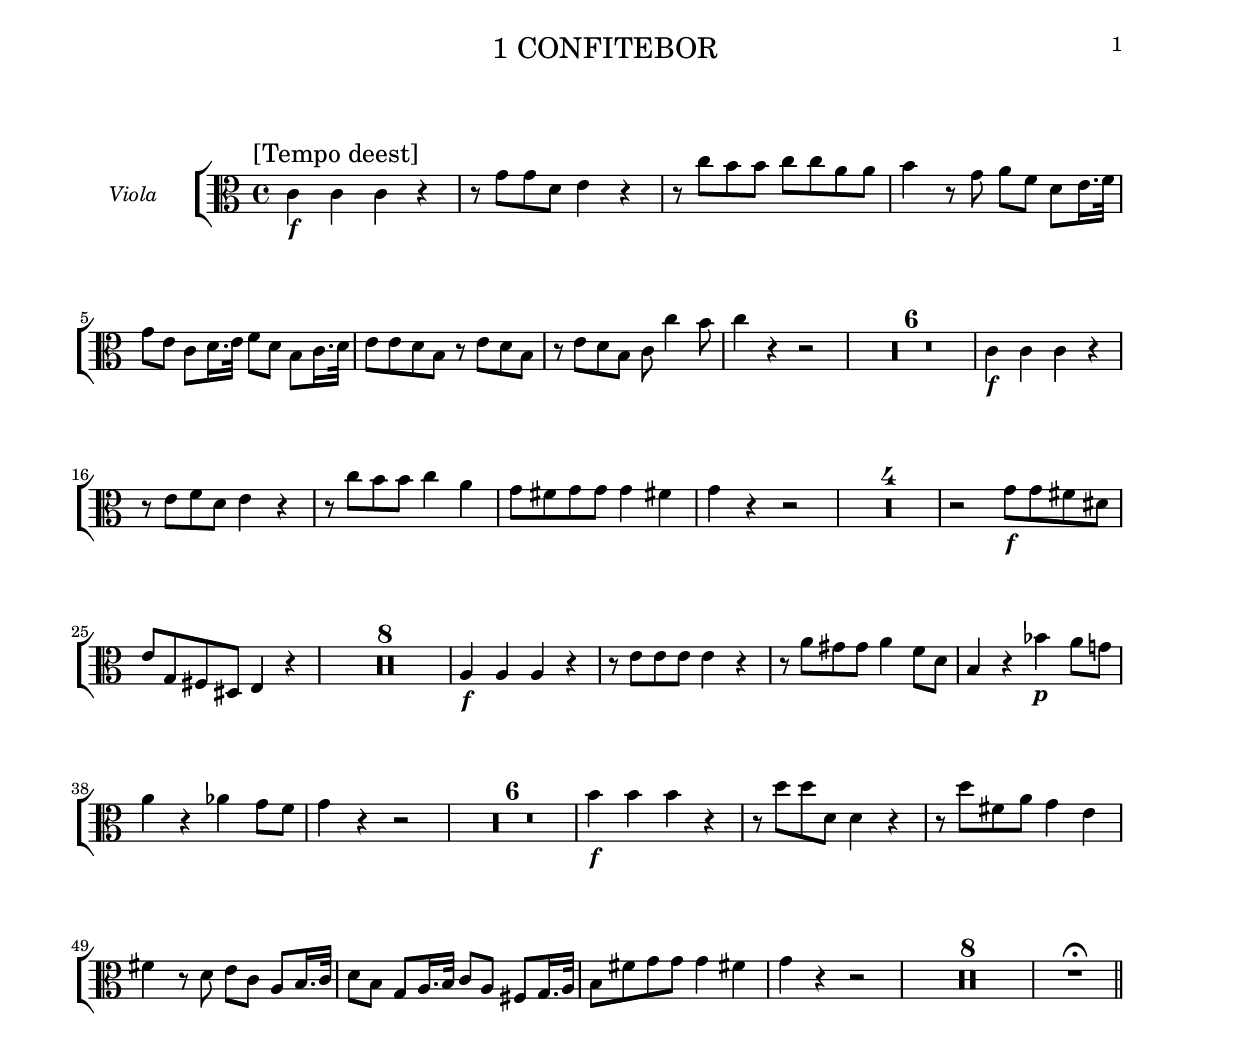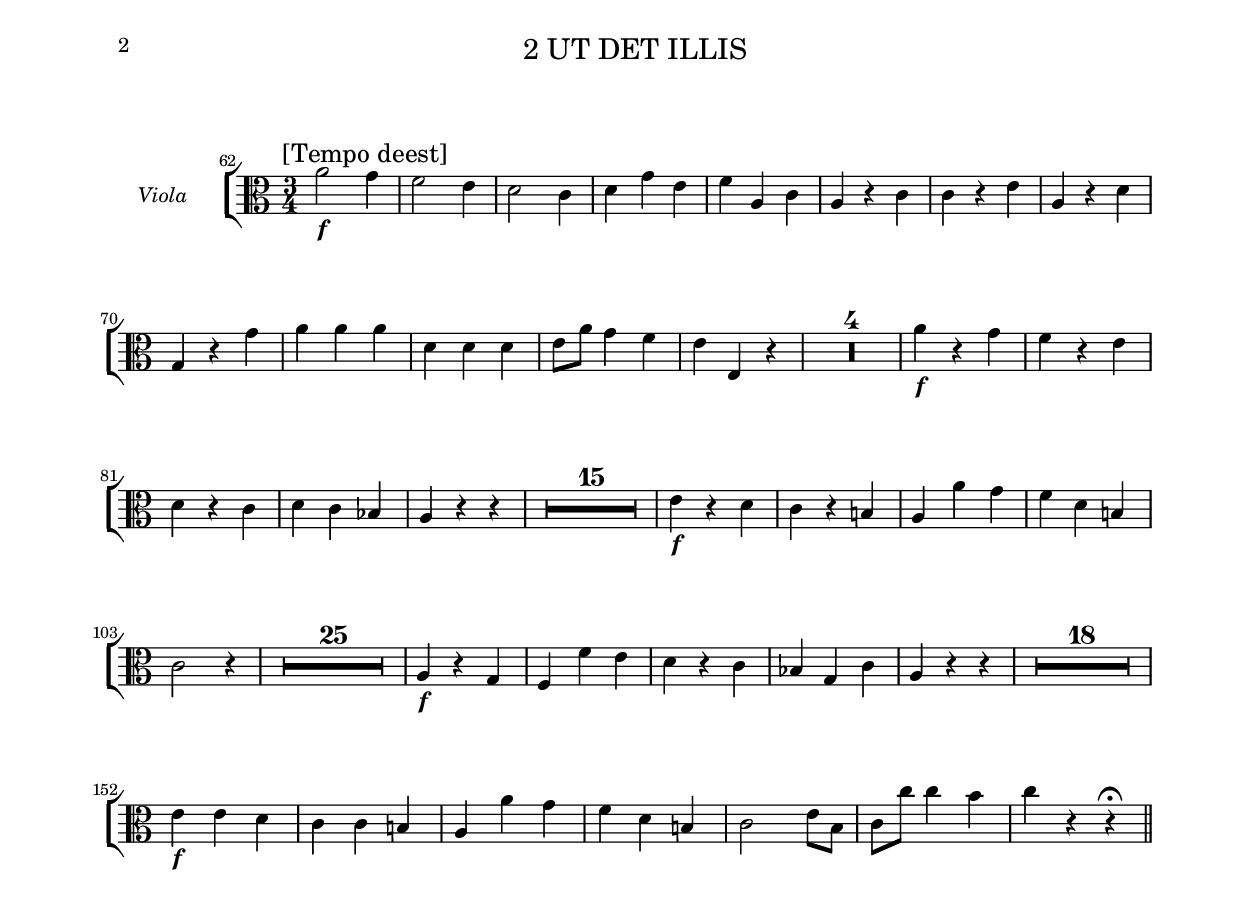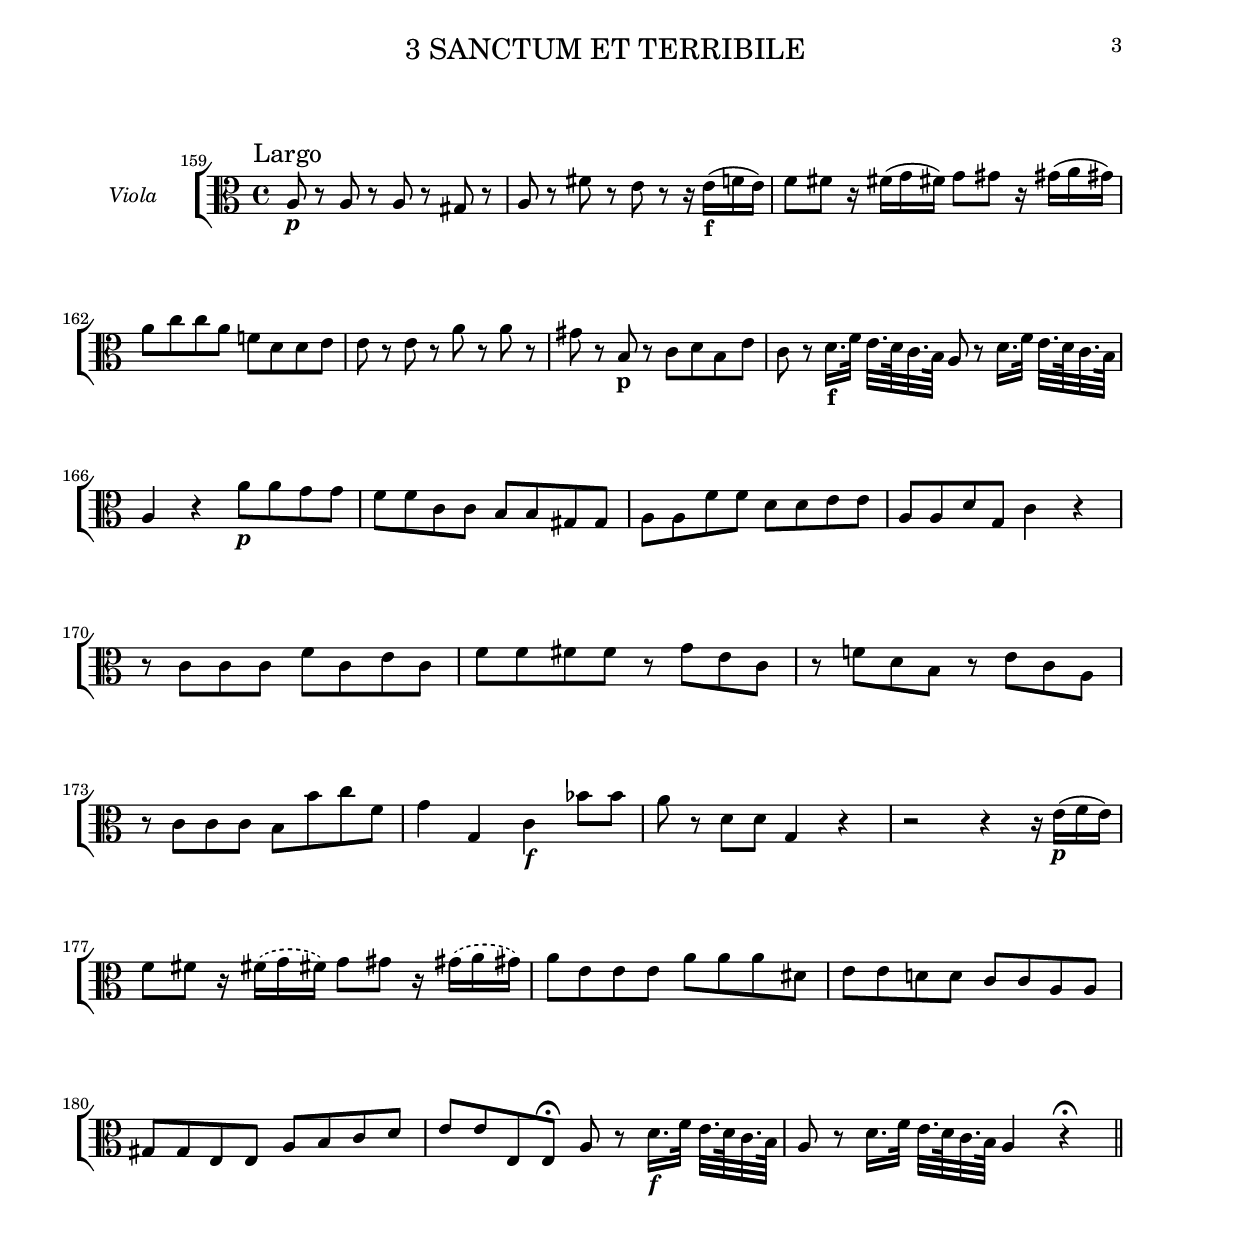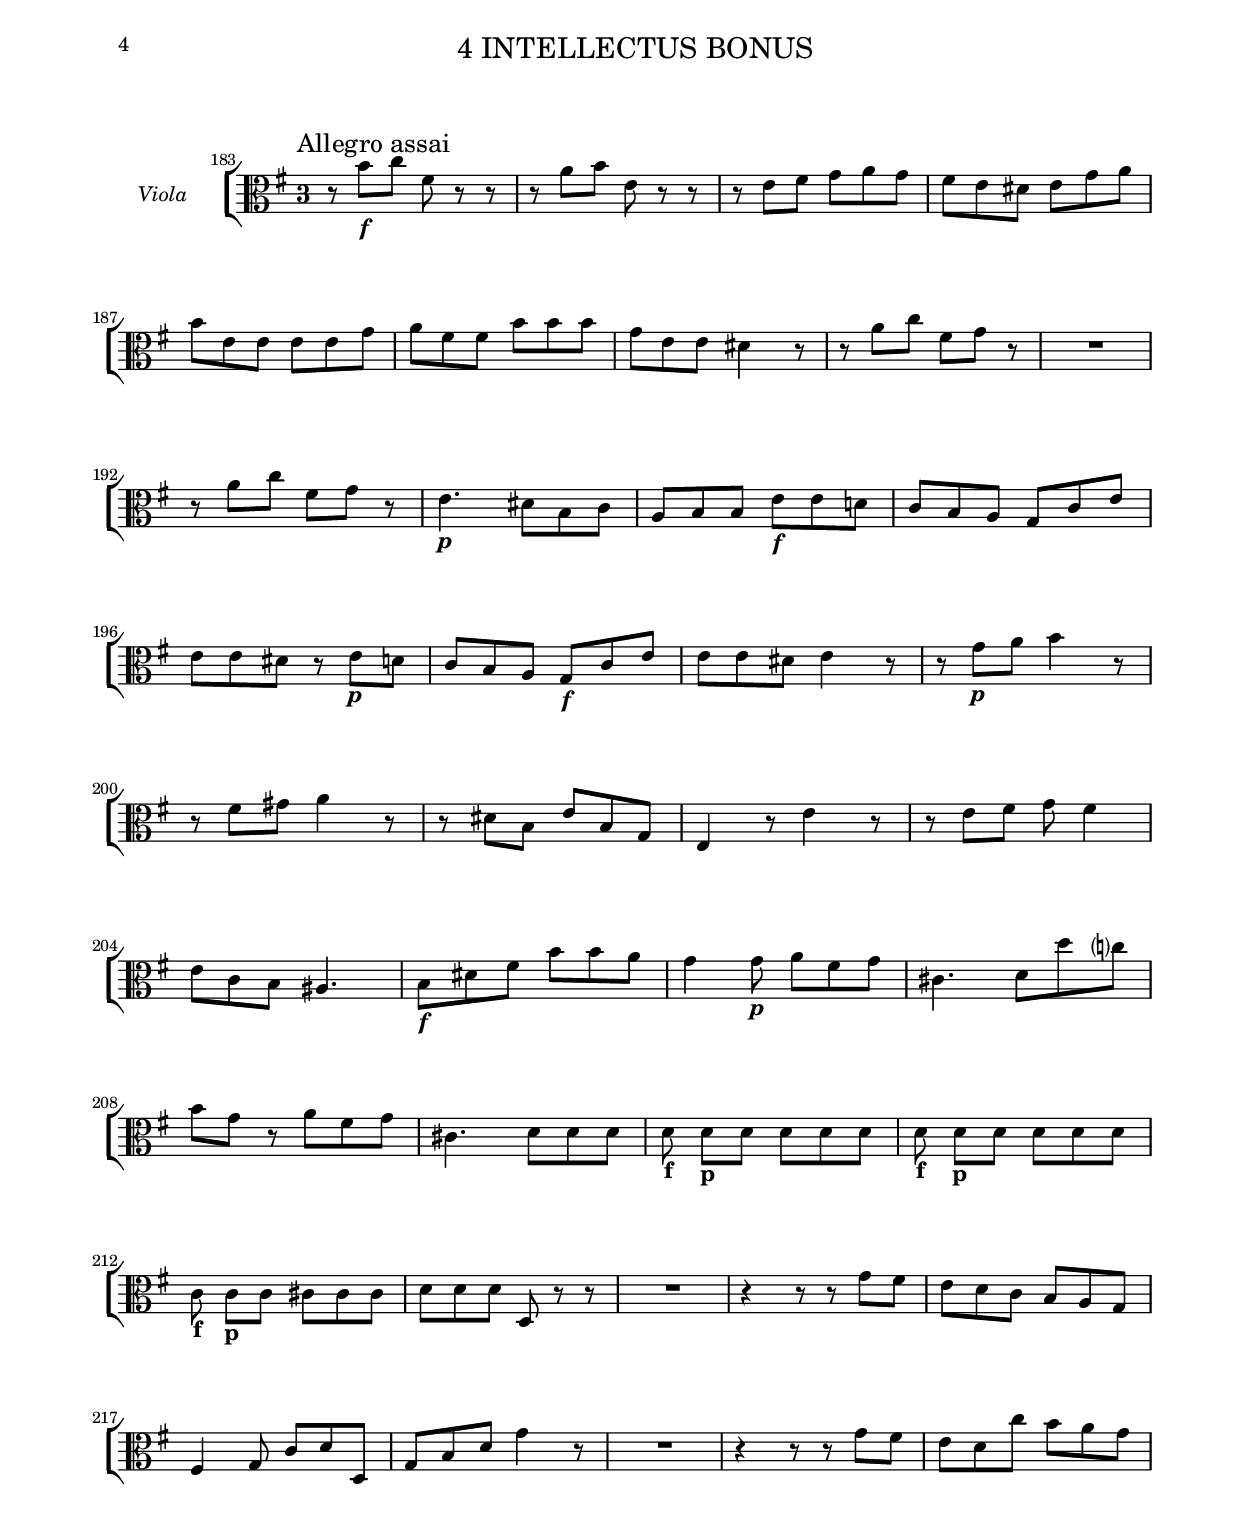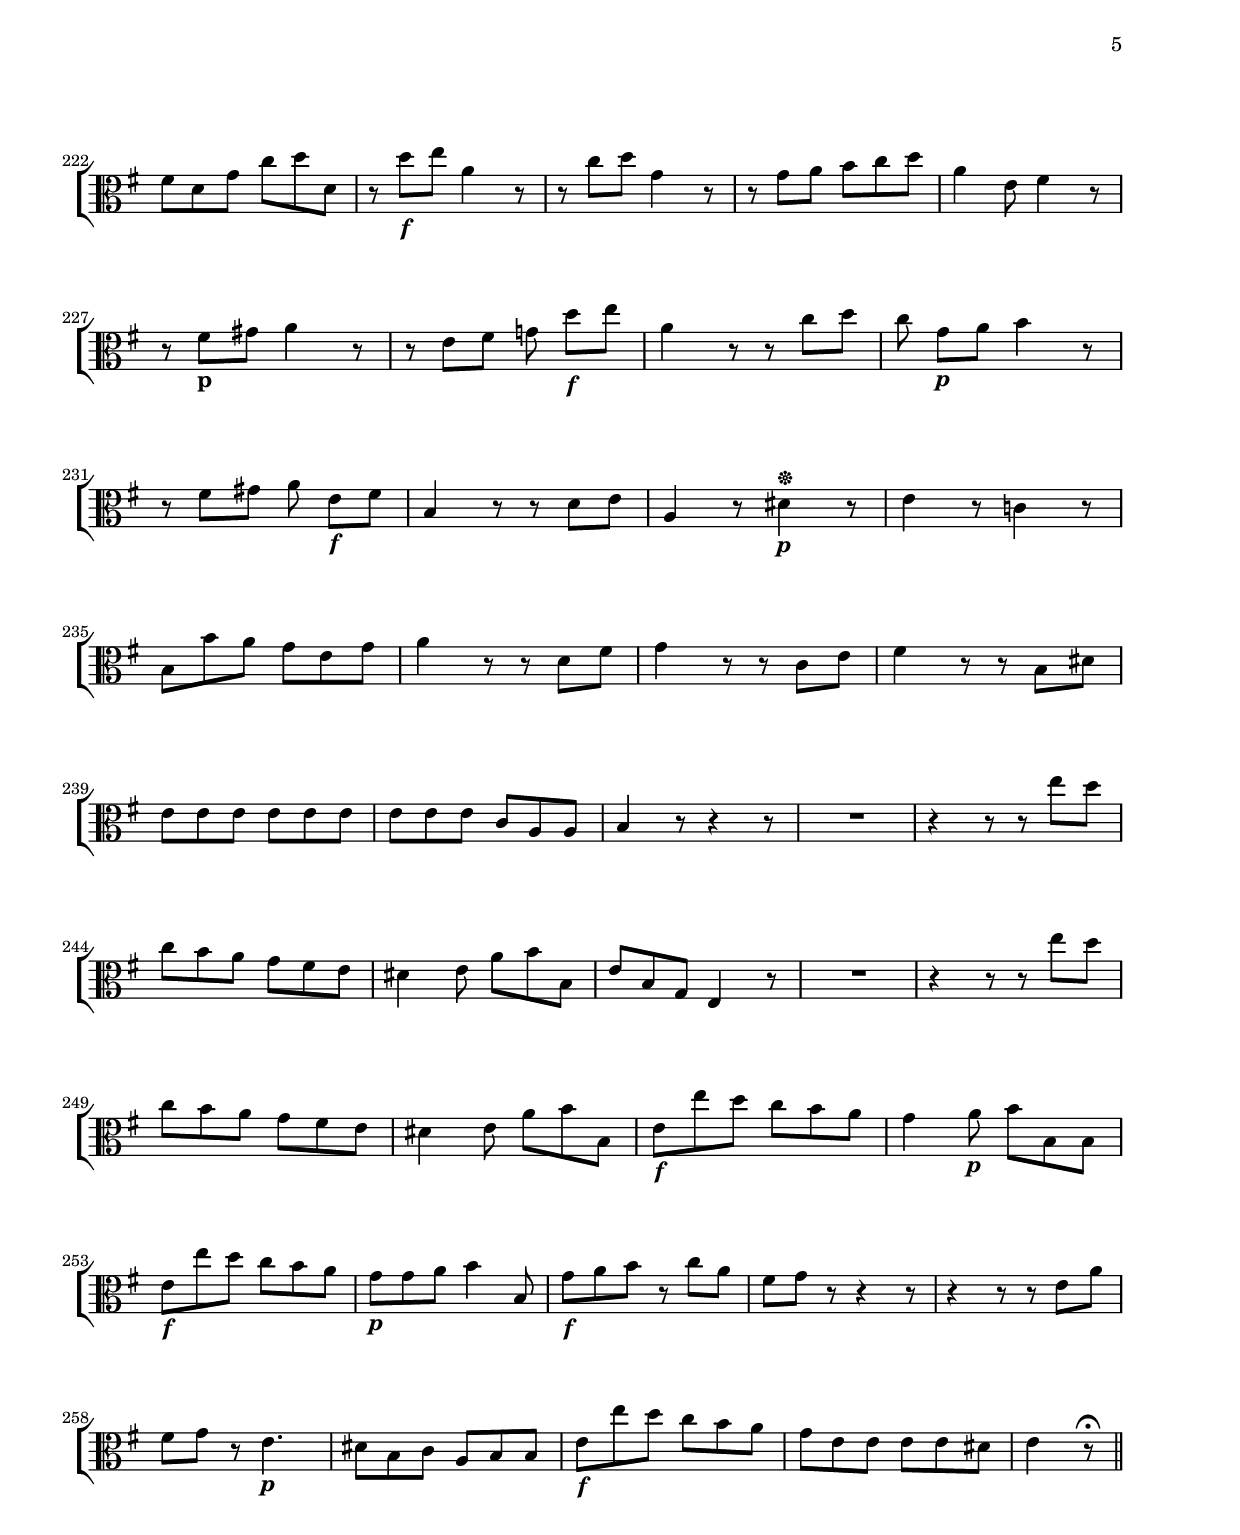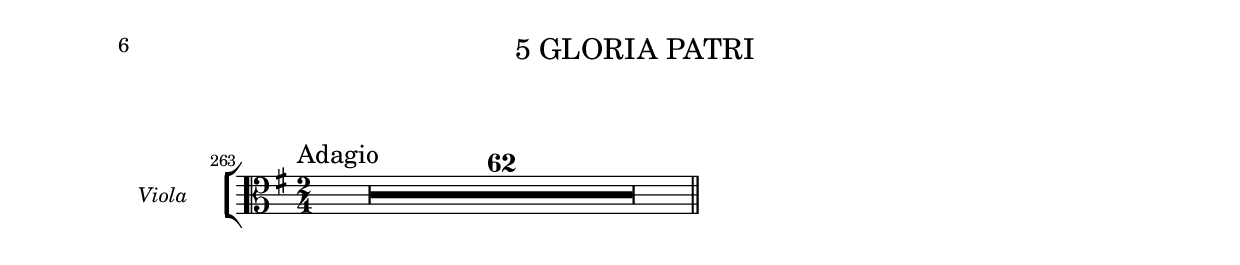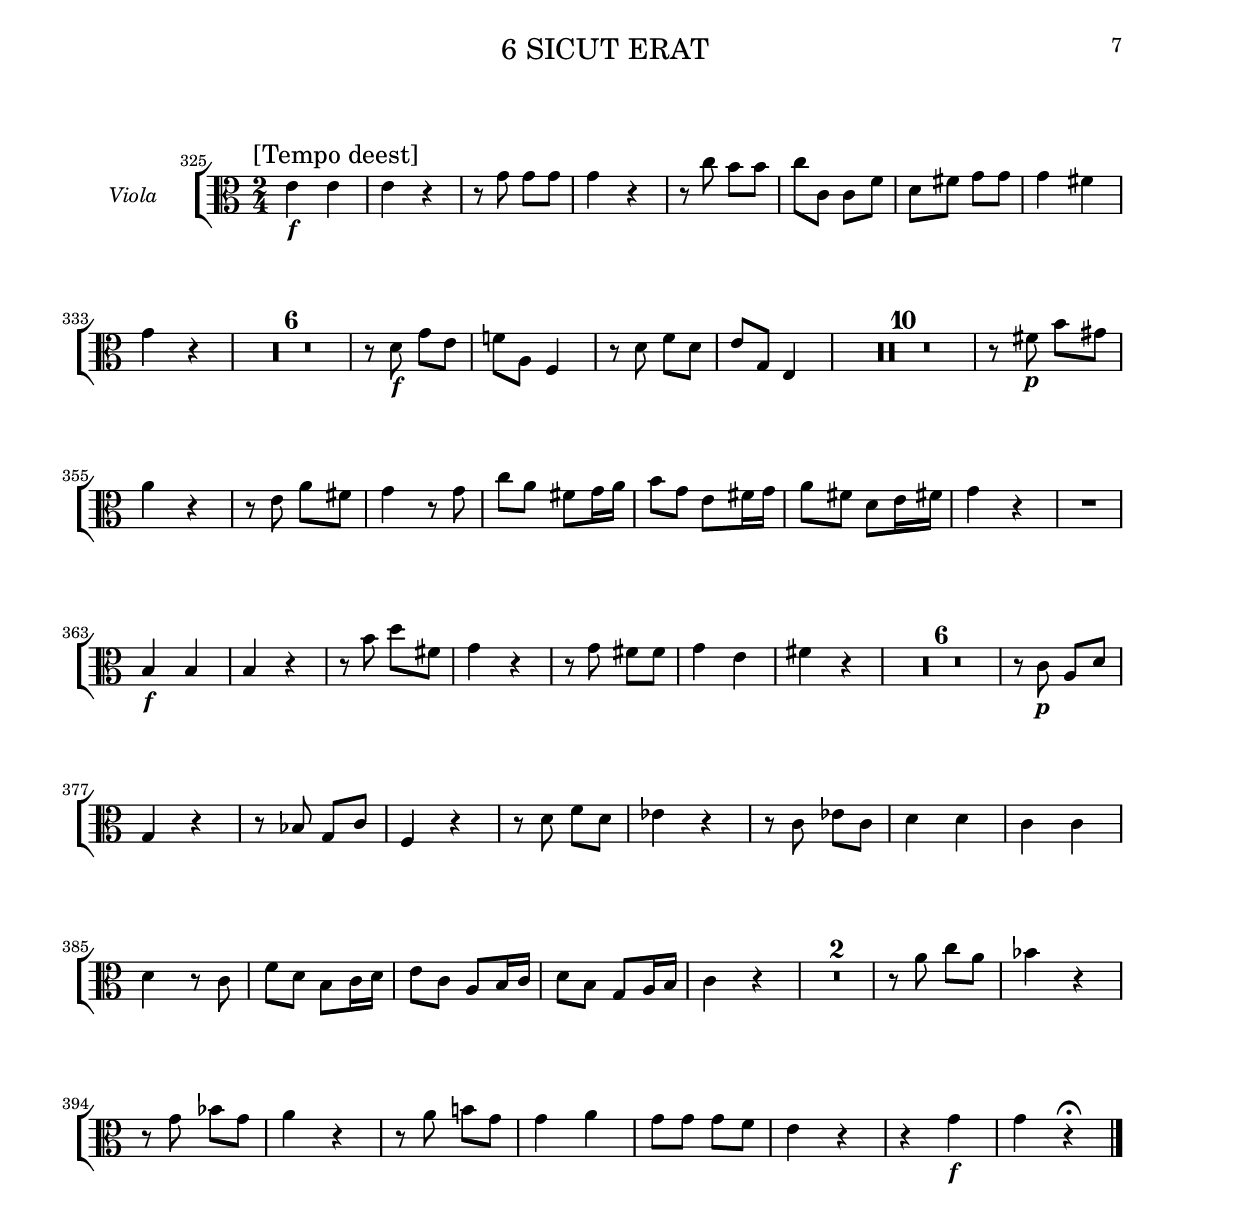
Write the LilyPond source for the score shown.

% (c) 2018 by Wolfgang Skala.
% This file is licensed under the Creative Commons Attribution-NonCommercial-ShareAlike 4.0 International License.
% To view a copy of this license, visit http://creativecommons.org/licenses/by-nc-sa/4.0/.

\version "2.18.0"

\include "../definitions.ly"

\paper {
	#(set-paper-size "a4" 'portrait)
	indent = 2\cm
	top-margin = 1.5\cm
	system-separator-markup = ##f
	system-system-spacing =
    #'((basic-distance . 17)
       (minimum-distance . 17)
       (padding . -100)
       (stretchability . 0))
	
	top-system-spacing =
    #'((basic-distance . 17)
       (minimum-distance . 17)
       (padding . -100)
       (stretchability . 0))
	
	top-markup-spacing =
    #'((basic-distance . 0)
       (minimum-distance . 0)
       (padding . -100)
       (stretchability . 0))
		
	markup-system-spacing =
    #'((basic-distance . 17)
       (minimum-distance . 17)
       (padding . -100)
       (stretchability . 0))
	
	last-bottom-spacing =
    #'((basic-distance . 0)
       (minimum-distance . 0)
       (padding . 0)
       (stretchability . 1.0e7))
	
	systems-per-page = #9
}

#(set-global-staff-size 17.82)


\book {
	\bookpart {
		\header {
			movement = "1 CONFITEBOR"
		}
		\paper { systems-per-page = #6 }
		\score {
			<<
				\new StaffGroup <<
					\new Staff {
						\set Staff.instrumentName = "Viola"
						\ConfiteborViola
					}
				>>
			>>
		}
	}
	\bookpart {
		\header {
			movement = "2 UT DET ILLIS"
		}
		\paper { systems-per-page = #5 }
		\score {
			<<
				\new StaffGroup <<
					\new Staff {
						\set Staff.instrumentName = "Viola"
						\UtDetIllisViola
					}
				>>
			>>
		}
	}
	\bookpart {
		\header {
			movement = "3 SANCTUM ET TERRIBILE"
		}
		\paper { systems-per-page = #7 }
		\score {
			<<
				\new StaffGroup <<
					\new Staff {
						\set Staff.instrumentName = "Viola"
						\SanctumViola
					}
				>>
			>>
		}
	}
	\bookpart {
		\header {
			movement = "4 INTELLECTUS BONUS"
		}
		\score {
			<<
				\new StaffGroup <<
					\new Staff {
						\set Staff.instrumentName = "Viola"
						\IntellectusViola
					}
				>>
			>>
		}
	}
	\bookpart {
		\header {
			movement = "5 GLORIA PATRI"
		}
		\score {
			<<
				\new StaffGroup <<
					\new Staff {
						\set Staff.instrumentName = "Viola"
						\GloriaPatriViola
					}
				>>
			>>
		}
	}
	\bookpart {
		\header {
			movement = "6 SICUT ERAT"
		}
		\paper { systems-per-page = #7 }
		\score {
			<<
				\new StaffGroup <<
					\new Staff {
						\set Staff.instrumentName = "Viola"
						\SicutEratViola
					}
				>>
			>>
		}
	}
}